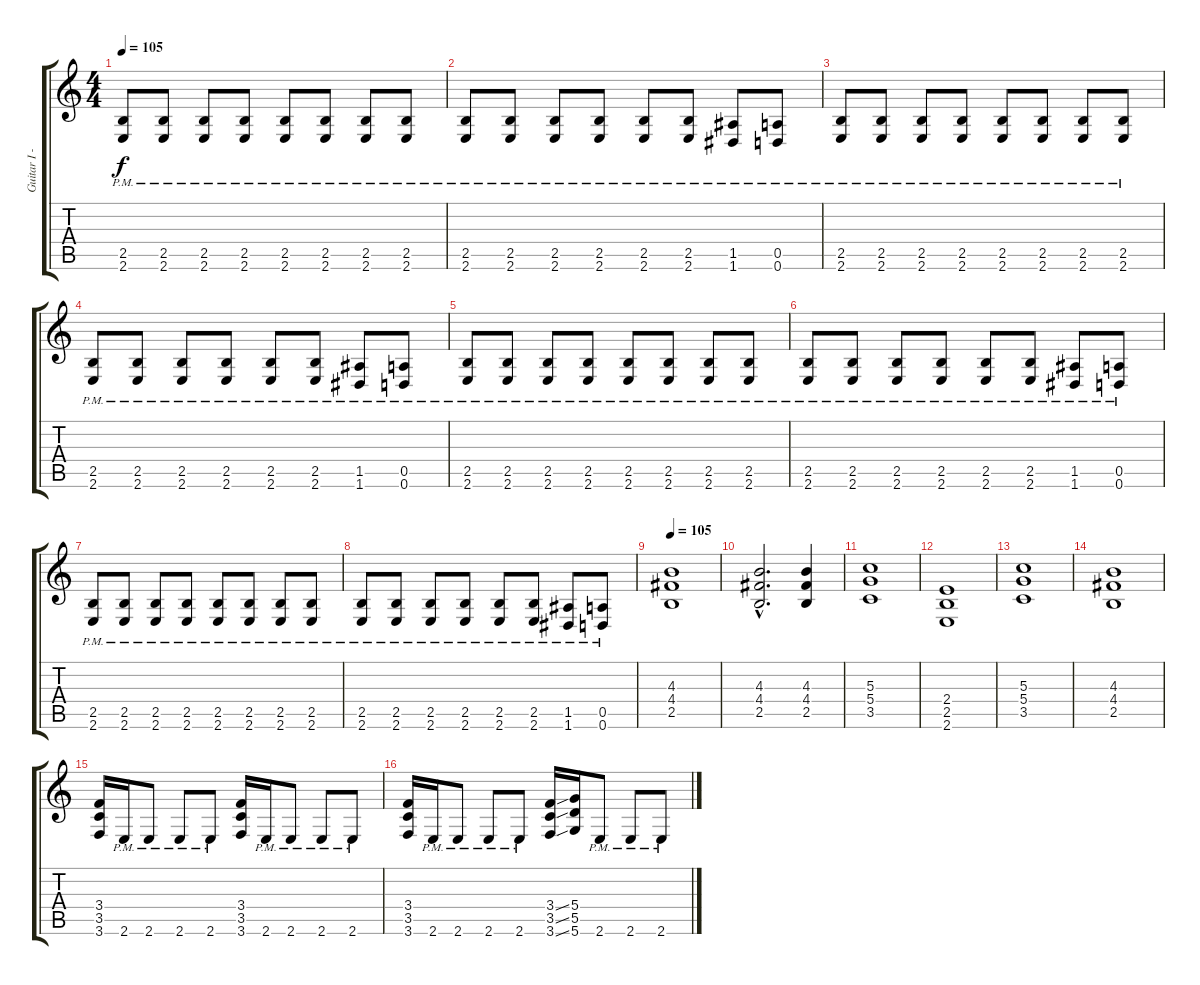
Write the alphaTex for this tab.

\track ("Guitar I - Richard Kruspe-Bernstein" "Guitar I -") {instrument distortionguitar}
\staff {score tabs}
\tuning (E4 B3 G3 D3 A2 D2) {hide}
\ts (4 4)
\tempo 105
\clef g2
\ks c
(2.5{pm} 2.6{pm}).8{dy f} (2.5{pm} 2.6{pm}).8 (2.5{pm} 2.6{pm}).8 (2.5{pm} 2.6{pm}).8 (2.5{pm} 2.6{pm}).8 (2.5{pm} 2.6{pm}).8 (2.5{pm} 2.6{pm}).8 (2.5{pm} 2.6{pm}).8 |
(2.5{pm} 2.6{pm}).8 (2.5{pm} 2.6{pm}).8 (2.5{pm} 2.6{pm}).8 (2.5{pm} 2.6{pm}).8 (2.5{pm} 2.6{pm}).8 (2.5{pm} 2.6{pm}).8 (1.5{pm} 1.6{pm}).8 (0.5{pm} 0.6{pm}).8 |
(2.5{pm} 2.6{pm}).8 (2.5{pm} 2.6{pm}).8 (2.5{pm} 2.6{pm}).8 (2.5{pm} 2.6{pm}).8 (2.5{pm} 2.6{pm}).8 (2.5{pm} 2.6{pm}).8 (2.5{pm} 2.6{pm}).8 (2.5{pm} 2.6{pm}).8 |
(2.5{pm} 2.6{pm}).8 (2.5{pm} 2.6{pm}).8 (2.5{pm} 2.6{pm}).8 (2.5{pm} 2.6{pm}).8 (2.5{pm} 2.6{pm}).8 (2.5{pm} 2.6{pm}).8 (1.5{pm} 1.6{pm}).8 (0.5{pm} 0.6{pm}).8 |
(2.5{pm} 2.6{pm}).8 (2.5{pm} 2.6{pm}).8 (2.5{pm} 2.6{pm}).8 (2.5{pm} 2.6{pm}).8 (2.5{pm} 2.6{pm}).8 (2.5{pm} 2.6{pm}).8 (2.5{pm} 2.6{pm}).8 (2.5{pm} 2.6{pm}).8 |
(2.5{pm} 2.6{pm}).8 (2.5{pm} 2.6{pm}).8 (2.5{pm} 2.6{pm}).8 (2.5{pm} 2.6{pm}).8 (2.5{pm} 2.6{pm}).8 (2.5{pm} 2.6{pm}).8 (1.5{pm} 1.6{pm}).8 (0.5{pm} 0.6{pm}).8 |
(2.5{pm} 2.6{pm}).8 (2.5{pm} 2.6{pm}).8 (2.5{pm} 2.6{pm}).8 (2.5{pm} 2.6{pm}).8 (2.5{pm} 2.6{pm}).8 (2.5{pm} 2.6{pm}).8 (2.5{pm} 2.6{pm}).8 (2.5{pm} 2.6{pm}).8 |
(2.5{pm} 2.6{pm}).8 (2.5{pm} 2.6{pm}).8 (2.5{pm} 2.6{pm}).8 (2.5{pm} 2.6{pm}).8 (2.5{pm} 2.6{pm}).8 (2.5{pm} 2.6{pm}).8 (1.5{pm} 1.6{pm}).8 (0.5{pm} 0.6{pm}).8 |
\tempo 105
(4.3 4.4 2.5).1 |
(4.3{hac} 4.4{hac} 2.5{hac}).2{d} (4.3 4.4 2.5).4 |
(5.3 5.4 3.5).1 |
(2.4 2.5 2.6).1 |
(5.3 5.4 3.5).1 |
(4.3 4.4 2.5).1 |
(3.4 3.5 3.6).16 2.6{pm}.16 2.6{pm}.8 2.6{pm}.8 2.6{pm}.8 (3.4 3.5 3.6).16 2.6{pm}.16 2.6{pm}.8 2.6{pm}.8 2.6{pm}.8 |
(3.4 3.5 3.6).16 2.6{pm}.16 2.6{pm}.8 2.6{pm}.8 2.6{pm}.8 (3.4{ss} 3.5{ss} 3.6{ss}).16 (5.4 5.5 5.6).16 2.6{pm}.8 2.6{pm}.8 2.6{pm}.8
